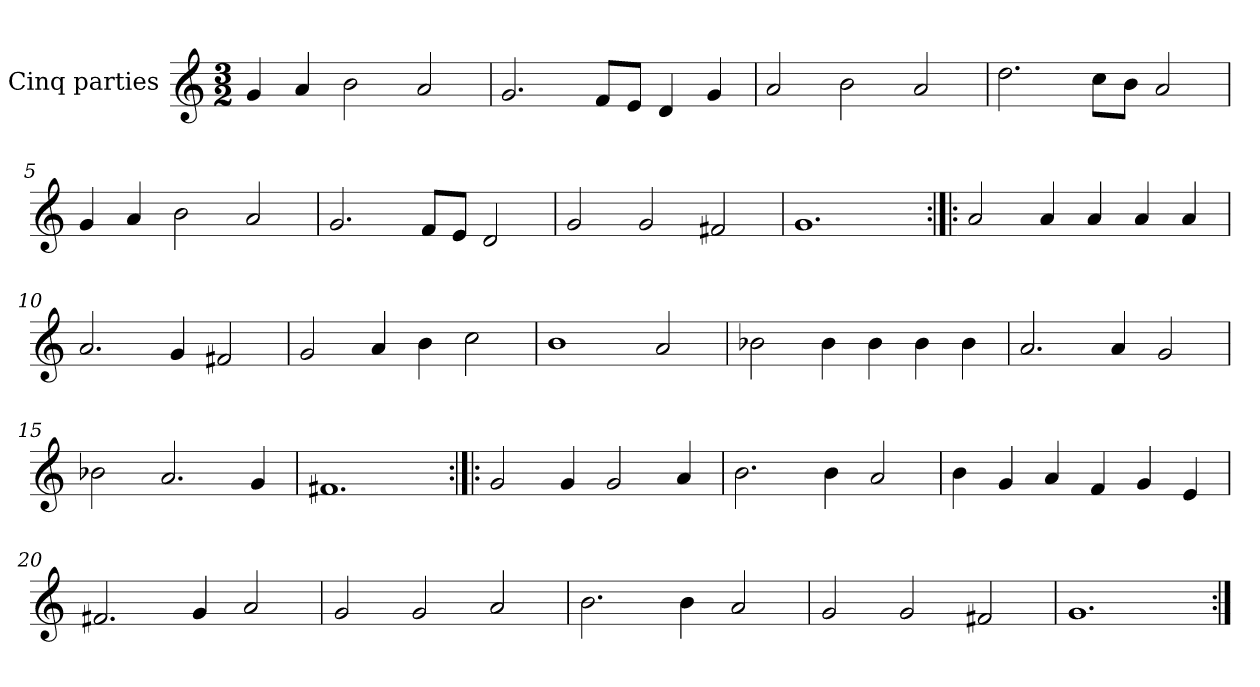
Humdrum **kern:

**kern
*part1
*staff1
*I"Cinq parties
*clefG2
*k[]
*M3/2
*MM180
=1
4g/
4a/
2b\
2a/
=2
2.g/
8f/L
8e/J
4d/
4g/
=3
2a/
2b\
2a/
=4
2.dd\
8cc\L
8b\J
2a/
=5
4g/
4a/
2b\
2a/
=6
2.g/
8f/L
8e/J
2d/
=7
2g/
2g/
2f#X/
=8
1.g
=9:|!|:
2a/
4a/
4a/
4a/
4a/
=10
2.a/
4g/
2f#X/
=11
2g/
4a/
4b\
2cc\
=12
1b
2a/
=13
2b-X\
4b-\
4b-\
4b-\
4b-\
=14
2.a/
4a/
2g/
=15
2b-X\
2.a/
4g/
=16
1.f#X
=17:|!|:
2g/
4g/
2g/
4a/
=18
2.b\
4b\
2a/
=19
4b\
4g/
4a/
4f/
4g/
4e/
=20
2.f#X/
4g/
2a/
=21
2g/
2g/
2a/
=22
2.b\
4b\
2a/
=23
2g/
2g/
2f#X/
=24
1.g
=:|!
*-
